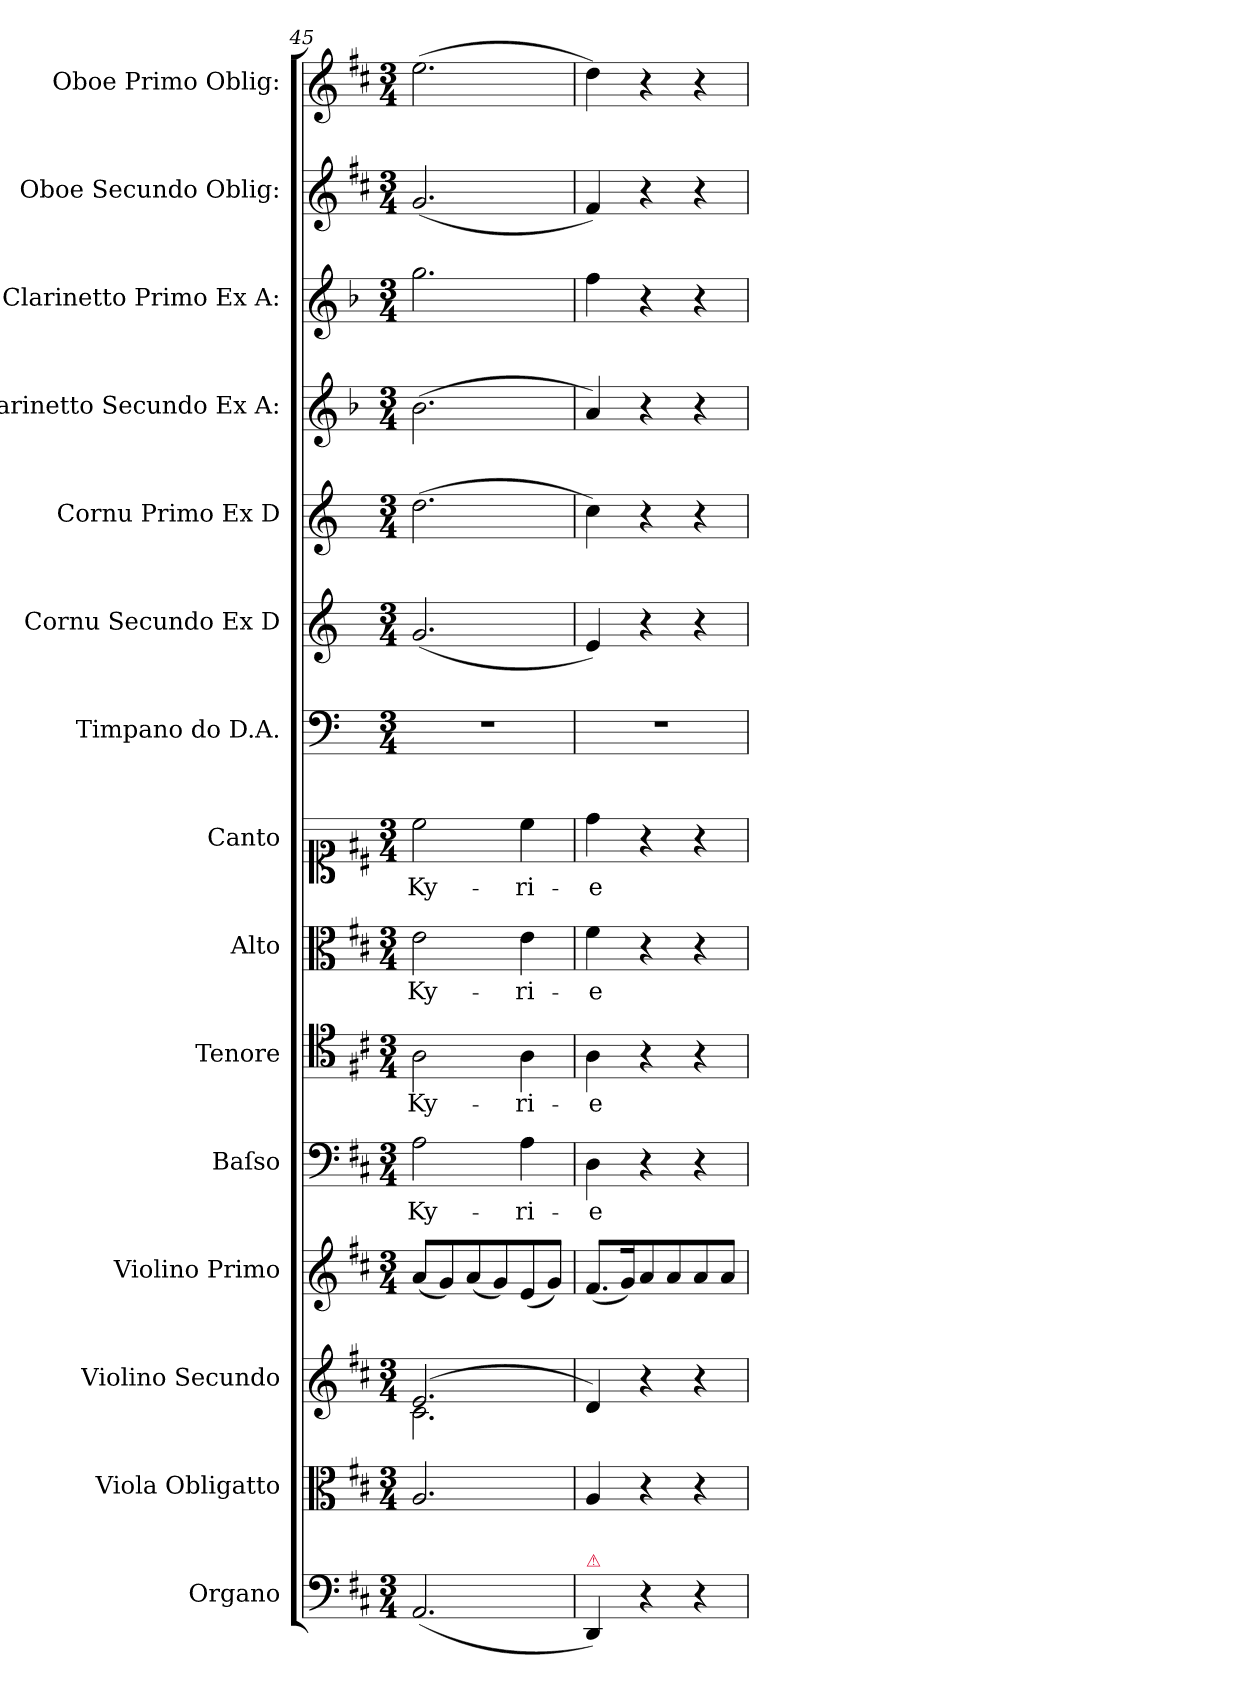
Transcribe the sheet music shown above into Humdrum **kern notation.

**kern	**kern	**kern	**kern	**kern	**text	**kern	**text	**kern	**text	**kern	**text	**kern	**kern	**kern	**kern	**kern	**kern	**kern
*part15	*part14	*part13	*part12	*part11	*part11	*part10	*part10	*part9	*part9	*part8	*part8	*part7	*part6	*part5	*part4	*part3	*part2	*part1
*staff15	*staff14	*staff13	*staff12	*staff11	*staff11	*staff10	*staff10	*staff9	*staff9	*staff8	*staff8	*staff7	*staff6	*staff5	*staff4	*staff3	*staff2	*staff1
*I"Organo	*I"Viola Obligatto	*I"Violino Secundo	*I"Violino Primo	*I"Baſso	*	*I"Tenore	*	*I"Alto	*	*I"Canto	*	*I"Timpano do D.A.	*I"Cornu Secundo Ex D	*I"Cornu Primo Ex D	*I"Clarinetto Secundo Ex A:	*I"Clarinetto Primo Ex A:	*I"Oboe Secundo Oblig:	*I"Oboe Primo Oblig:
*I'org	*I'vla obl	*I'vl 2	*I'vl 1	*I'B	*	*I'T	*	*I'A	*	*	*	*I'timp	*	*	*I'cl 2 in A	*I'cl 1 in A	*I'ob 2	*I'ob 1
*clefF4	*clefC3	*clefG2	*clefG2	*clefF4	*	*clefC4	*	*clefC3	*	*clefC1	*	*clefF4	*clefG2	*clefG2	*clefG2	*clefG2	*clefG2	*clefG2
*	*	*	*	*	*	*	*	*	*	*	*	*	*ITrd-1c-2	*ITrd-1c-2	*ITrd2c3	*ITrd2c3	*	*
*k[f#c#]	*k[f#c#]	*k[f#c#]	*k[f#c#]	*k[f#c#]	*	*k[f#c#]	*	*k[f#c#]	*	*k[f#c#]	*	*k[]	*k[f#c#]	*k[f#c#]	*k[f#c#]	*k[f#c#]	*k[f#c#]	*k[f#c#]
*M3/4	*M3/4	*M3/4	*M3/4	*M3/4	*	*M3/4	*	*M3/4	*	*M3/4	*	*M3/4	*M3/4	*M3/4	*M3/4	*M3/4	*M3/4	*M3/4
=45	=45	=45	=45	=45	=45	=45	=45	=45	=45	=45	=45	=45	=45	=45	=45	=45	=45	=45
*	*	*^	*	*	*	*	*	*	*	*	*	*	*	*	*	*	*	*
(>2.AA/	2.A/	(<2.e/	2.c#\	(8a/L	2A\	Ky-	2A\	Ky-	2e\	Ky-	2cc#\	Ky-	2.r	(2.a/	(2.ee\	(2.g\	2.ee\	(2.g/	(2.ee\
.	.	.	.	8g/)	.	.	.	.	.	.	.	.	.	.	.	.	.	.	.
.	.	.	.	(8a/	.	.	.	.	.	.	.	.	.	.	.	.	.	.	.
.	.	.	.	8g/)	.	.	.	.	.	.	.	.	.	.	.	.	.	.	.
.	.	.	.	(8e/	4A\	-ri-	4A\	-ri-	4e\	-ri-	4cc#\	-ri-	.	.	.	.	.	.	.
.	.	.	.	8g/J)	.	.	.	.	.	.	.	.	.	.	.	.	.	.	.
*	*	*v	*v	*	*	*	*	*	*	*	*	*	*	*	*	*	*	*	*
=46	=46	=46	=46	=46	=46	=46	=46	=46	=46	=46	=46	=46	=46	=46	=46	=46	=46	=46
!LO:TX:a:color=crimson:t=⚠	!	!	!	!	!	!	!	!	!	!	!	!	!	!	!	!	!	!
4DD/)	4A/	4d/)	(8.f#/L	4D\	-e	4A\	-e	4f#\	-e	4dd\	-e	2.r	4f#/)	4dd\)	4f#/)	4dd\	4f#/)	4dd\)
.	.	.	16g/K)	.	.	.	.	.	.	.	.	.	.	.	.	.	.	.
4r	4r	4r	8a/	4r	.	4r	.	4r	.	4r	.	.	4r	4r	4r	4r	4r	4r
.	.	.	8a/	.	.	.	.	.	.	.	.	.	.	.	.	.	.	.
4r	4r	4r	8a/	4r	.	4r	.	4r	.	4r	.	.	4r	4r	4r	4r	4r	4r
.	.	.	8a/J	.	.	.	.	.	.	.	.	.	.	.	.	.	.	.
=	=	=	=	=	=	=	=	=	=	=	=	=	=	=	=	=	=	=
*-	*-	*-	*-	*-	*-	*-	*-	*-	*-	*-	*-	*-	*-	*-	*-	*-	*-	*-
